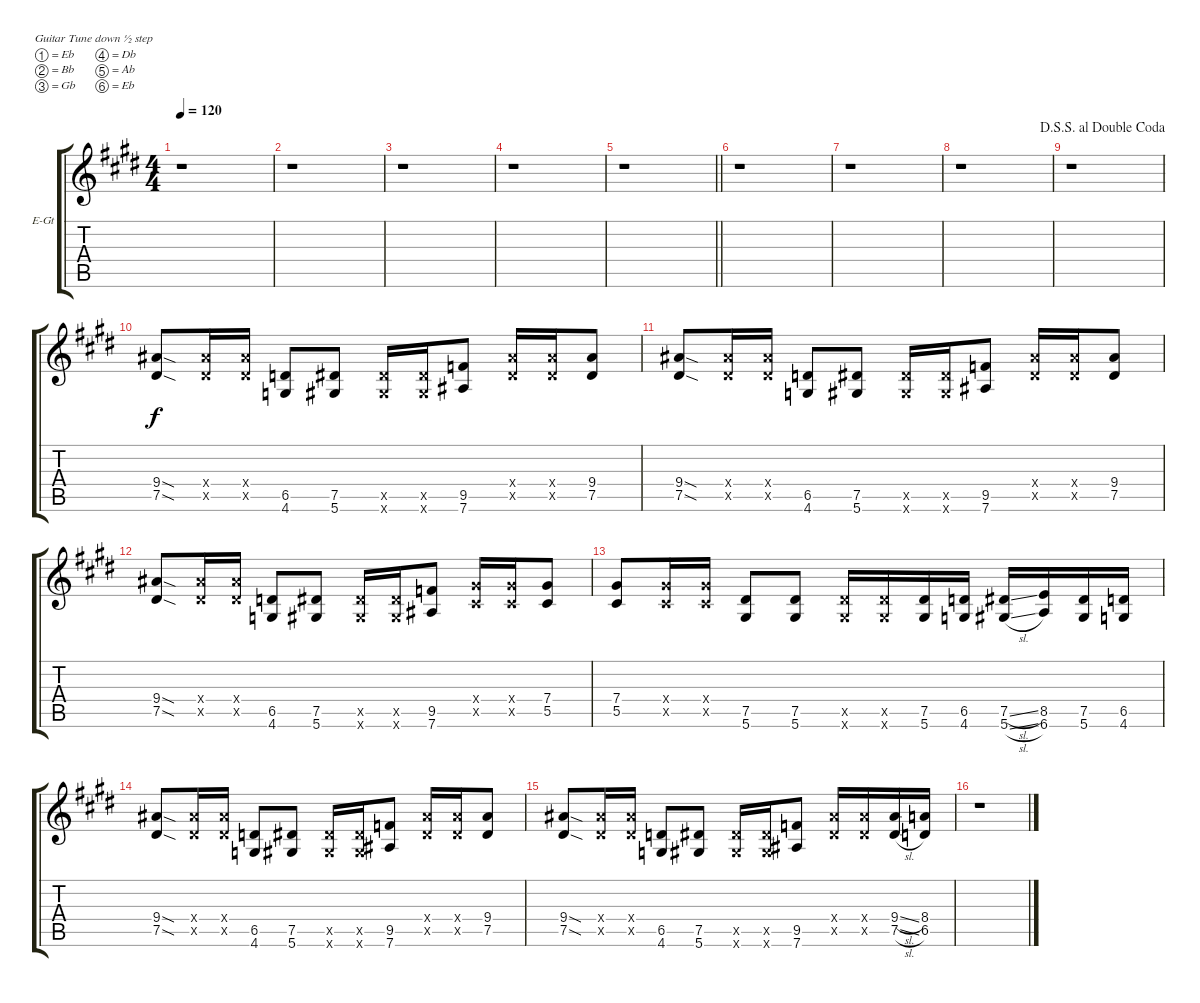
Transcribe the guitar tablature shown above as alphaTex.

\bracketExtendMode groupsimilarinstruments
\firstSystemTrackNameOrientation horizontal
\otherSystemsTrackNameOrientation horizontal
\track ("Untitled" "E-Gt") {instrument distortionguitar}
\staff {score tabs}
\tuning (Eb4 Bb3 Gb3 Db3 Ab2 Eb2)
\ts (4 4)
\tempo 120
\clef g2
\ks c#minor
r.1{dy f} |
r.1 |
r.1 |
\ks e
r.1 |
\barLineRight lightlight
\ks c#minor
r.1 |
\section ("" " ")
r.1 |
\ks e
r.1 |
\ks c#minor
r.1 |
\jump dalsegnosegnoaldoublecoda
r.1 |
\ks e
(9.4{sod} 7.5{sod}).8 (9.4{x} 7.5{x}).16 (9.4{x} 7.5{x}).16 (6.5 4.6).8 (7.5 5.6).8 (7.5{x} 5.6{x}).16 (7.5{x} 5.6{x}).16 (9.5 7.6).8 (9.4{x} 7.5{x}).16 (9.4{x} 7.5{x}).16 (9.4 7.5).8 |
\ks c#minor
(9.4{sod} 7.5{sod}).8 (9.4{x} 7.5{x}).16 (9.4{x} 7.5{x}).16 (6.5 4.6).8 (7.5 5.6).8 (7.5{x} 5.6{x}).16 (7.5{x} 5.6{x}).16 (9.5 7.6).8 (9.4{x} 7.5{x}).16 (9.4{x} 7.5{x}).16 (9.4 7.5).8 |
(9.4{sod} 7.5{sod}).8 (9.4{x} 7.5{x}).16 (9.4{x} 7.5{x}).16 (6.5 4.6).8 (7.5 5.6).8 (7.5{x} 5.6{x}).16 (7.5{x} 5.6{x}).16 (9.5 7.6).8 (7.4{x} 5.5{x}).16 (7.4{x} 5.5{x}).16 (7.4 5.5).8 |
(7.4 5.5).8 (7.4{x} 5.5{x}).16 (7.4{x} 5.5{x}).16 (7.5 5.6).8 (7.5 5.6).8 (7.5{x} 5.6{x}).16 (7.5{x} 5.6{x}).16 (7.5 5.6).16 (6.5 4.6).16 (7.5{sl} 5.6{sl}).16 (8.5 6.6).16 (7.5 5.6).16 (6.5 4.6).16 |
\ks e
(9.4{sod} 7.5{sod}).8 (9.4{x} 7.5{x}).16 (9.4{x} 7.5{x}).16 (6.5 4.6).8 (7.5 5.6).8 (7.5{x} 5.6{x}).16 (7.5{x} 5.6{x}).16 (9.5 7.6).8 (9.4{x} 7.5{x}).16 (9.4{x} 7.5{x}).16 (9.4 7.5).8 |
\ks c#minor
(9.4{sod} 7.5{sod}).8 (9.4{x} 7.5{x}).16 (9.4{x} 7.5{x}).16 (6.5 4.6).8 (7.5 5.6).8 (7.5{x} 5.6{x}).16 (7.5{x} 5.6{x}).16 (9.5 7.6).8 (9.4{x} 7.5{x}).16 (9.4{x} 7.5{x}).16 (9.4{sl} 7.5{sl}).16 (8.4 6.5).16 |
r.1
